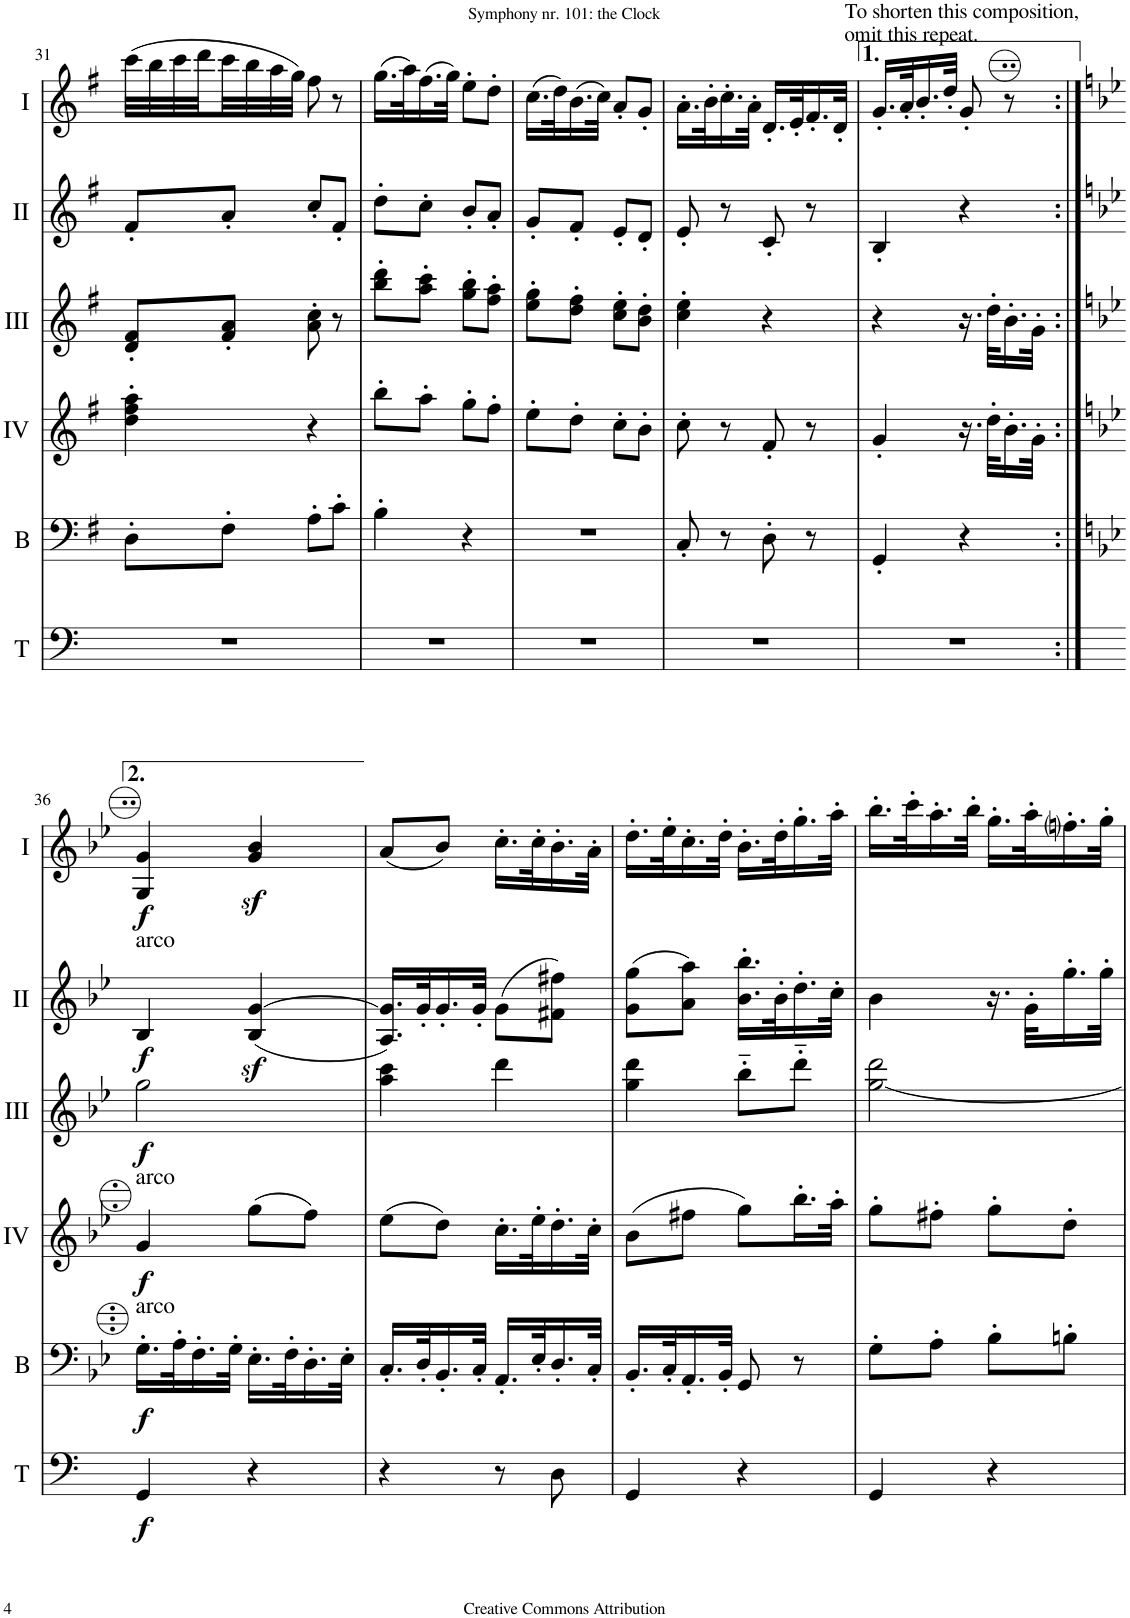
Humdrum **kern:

**kern	**dynam	**kern	**dynam	**kern	**dynam	**kern	**dynam	**kern	**dynam	**kern	**dynam
*part6	*part6	*part5	*part5	*part4	*part4	*part3	*part3	*part2	*part2	*part1	*part1
*staff6	*staff6	*staff5	*staff5	*staff4	*staff4	*staff3	*staff3	*staff2	*staff2	*staff1	*staff1
*I"Timpani (D, G)	*	*I"Bass	*	*I"Acc. 4	*	*I"Acc. 3	*	*I"Acc. 2	*	*I"Acc. 1	*
*I'T	*	*I'B	*	*	*	*	*	*	*	*	*
!!LO:PB:g=z
*clefF4	*	*clefF4	*	*clefG2	*	*clefG2	*	*clefG2	*	*clefG2	*
*	*	*Trd7c12	*	*Trd7c12	*	*Trd7c12	*	*	*	*	*
*k[]	*	*k[f#]	*	*k[f#]	*	*k[f#]	*	*k[f#]	*	*k[f#]	*
*M2/4	*	*M2/4	*	*M2/4	*	*M2/4	*	*M2/4	*	*M2/4	*
=31	=31	=31	=31	=31	=31	=31	=31	=31	=31	=31	=31
2r	.	8D'\L	.	4dd\' 4ff#\' 4aa\'	.	8d/' 8f#/'L	.	8f#'/L	.	(32ccc\LLL	.
.	.	.	.	.	.	.	.	.	.	32bb\	.
.	.	.	.	.	.	.	.	.	.	32ccc\	.
.	.	.	.	.	.	.	.	.	.	32ddd\	.
.	.	8F#'\J	.	.	.	8f#/' 8a/'J	.	8a'/J	.	32ccc\	.
.	.	.	.	.	.	.	.	.	.	32bb\	.
.	.	.	.	.	.	.	.	.	.	32aa\	.
.	.	.	.	.	.	.	.	.	.	32gg\JJJ)	.
.	.	8A'\L	.	4r	.	8a\' 8cc\'	.	8cc'/L	.	8ff#\	.
.	.	8c'\J	.	.	.	8r	.	8f#'/J	.	8r	.
=32	=32	=32	=32	=32	=32	=32	=32	=32	=32	=32	=32
2r	.	4B'\	.	8bb'\L	.	8bb\' 8ddd\'L	.	8dd'\L	.	(16.gg\LL	.
.	.	.	.	.	.	.	.	.	.	32aa\K)	.
.	.	.	.	8aa'\J	.	8aa\' 8ccc\'J	.	8cc'\J	.	(16.ff#\	.
.	.	.	.	.	.	.	.	.	.	32gg\JJk)	.
.	.	4r	.	8gg'\L	.	8gg\' 8bb\'L	.	8b'/L	.	8ee'\L	.
.	.	.	.	8ff#'\J	.	8ff#\' 8aa\'J	.	8a'/J	.	8dd'\J	.
=33	=33	=33	=33	=33	=33	=33	=33	=33	=33	=33	=33
2r	.	2r	.	8ee'\L	.	8ee\' 8gg\'L	.	8g'/L	.	(16.cc\LL	.
.	.	.	.	.	.	.	.	.	.	32dd\K)	.
.	.	.	.	8dd'\J	.	8dd\' 8ff#\'J	.	8f#'/J	.	(16.b\	.
.	.	.	.	.	.	.	.	.	.	32cc\JJk)	.
.	.	.	.	8cc'\L	.	8cc\' 8ee\'L	.	8e'/L	.	8a'/L	.
.	.	.	.	8b'\J	.	8b\' 8dd\'J	.	8d'/J	.	8g'/J	.
=34	=34	=34	=34	=34	=34	=34	=34	=34	=34	=34	=34
2r	.	8C'/	.	8cc'\	.	4cc\' 4ee\'	.	8e'/	.	16.a'\LL	.
.	.	.	.	.	.	.	.	.	.	32b'\K	.
.	.	8r	.	8r	.	.	.	8r	.	16.cc'\	.
.	.	.	.	.	.	.	.	.	.	32a'\JJk	.
.	.	8D'\	.	8f#'/	.	4r	.	8c'/	.	16.d'/LL	.
.	.	.	.	.	.	.	.	.	.	32e'/K	.
.	.	8r	.	8r	.	.	.	8r	.	16.f#'/	.
.	.	.	.	.	.	.	.	.	.	32d'/JJk	.
=35	=35	=35	=35	=35	=35	=35	=35	=35	=35	=35	=35
!	!	!	!	!	!	!	!	!	!	!LO:TX:a:t=To shorten this composition,	!
!	!	!	!	!	!	!	!	!	!	!LO:TX:a:t=omit this repeat.	!
2r	.	4GG'/	.	4g'/	.	4r	.	4B'/	.	16.g'/LL	.
.	.	.	.	.	.	.	.	.	.	32a'/K	.
.	.	.	.	.	.	.	.	.	.	16.b'/	.
.	.	.	.	.	.	.	.	.	.	32dd'/JJk	.
.	.	4r	.	16.r	.	16.r	.	4r	.	8g'/	.
.	.	.	.	32dd'\KLL	.	32dd'\KLL	.	.	.	.	.
.	.	.	.	16.b'\	.	16.b'\	.	.	.	8r	.
.	.	.	.	32g'\JJk	.	32g'\JJk	.	.	.	.	.
!!LO:LB:g=z
=36:|!	=36:|!	=36:|!	=36:|!	=36:|!	=36:|!	=36:|!	=36:|!	=36:|!	=36:|!	=36:|!	=36:|!
*k[]	*	*k[b-e-]	*	*k[b-e-]	*	*k[b-e-]	*	*k[b-e-]	*	*k[b-e-]	*
!	!	!	!	!	!	!	!	!LO:TX:a:t=arco	!	!	!
!	!	!	!	!LO:TX:a:t=arco	!	!	!	!	!	!	!
!	!	!LO:TX:a:t=arco	!	!	!	!	!	!	!	!	!
!	!LO:DY:b	!	!LO:DY:b	!	!LO:DY:b	!	!LO:DY:b	!	!LO:DY:b	!	!LO:DY:b
4GG/	f	16.G'\LL	f	4g/	f	2gg\	f	4B-/	f	4G/ 4g/	f
.	.	32A'\K	.	.	.	.	.	.	.	.	.
.	.	16.F'\	.	.	.	.	.	.	.	.	.
.	.	32G'\JJk	.	.	.	.	.	.	.	.	.
4r	.	16.E-'\LL	.	(8gg\L	.	.	.	(<4B-/z< [4g/z<	.	4g/z< 4b-/z<	.
.	.	32F'\K	.	.	.	.	.	.	.	.	.
.	.	16.D'\	.	8ff\J)	.	.	.	.	.	.	.
.	.	32E-'\JJk	.	.	.	.	.	.	.	.	.
=37	=37	=37	=37	=37	=37	=37	=37	=37	=37	=37	=37
4r	.	16.C'/LL	.	(8ee-\L	.	4aa\ 4ccc\	.	16.A/ 16.g/]LL)	.	(8a/L	.
.	.	32D'/K	.	.	.	.	.	32g'/K	.	.	.
.	.	16.BB-'/	.	8dd\J)	.	.	.	16.g'/	.	8b-/J)	.
.	.	32C'/JJk	.	.	.	.	.	32g'/JJk	.	.	.
8r	.	16.AA'/LL	.	16.cc'\LL	.	4ddd\	.	(8g\L	.	16.cc'\LL	.
.	.	32E-'/K	.	32ee-'\K	.	.	.	.	.	32cc'\K	.
8D\	.	16.D'/	.	16.dd'\	.	.	.	8f#X\ 8ff#X\J)	.	16.b-'\	.
.	.	32C'/JJk	.	32cc'\JJk	.	.	.	.	.	32a'\JJk	.
=38	=38	=38	=38	=38	=38	=38	=38	=38	=38	=38	=38
4GG/	.	16.BB-'/LL	.	(8b-\L	.	4gg\ 4ddd\	.	(8g\ 8gg\L	.	16.dd'\LL	.
.	.	32C'/K	.	.	.	.	.	.	.	32ee-'\K	.
.	.	16.AA'/	.	8ff#X\J	.	.	.	8a\ 8aa\J)	.	16.cc'\	.
.	.	32BB-'/JJk	.	.	.	.	.	.	.	32dd'\JJk	.
4r	.	8GG/	.	8gg\L)	.	8bb-'~\L	.	16.b-\' 16.bb-\'LL	.	16.b-'\LL	.
.	.	.	.	.	.	.	.	32b-'\K	.	32dd'\K	.
.	.	8r	.	16.bb-'\L	.	8ddd'~\J	.	16.dd'\	.	16.gg'\	.
.	.	.	.	32aa'\JJk	.	.	.	32cc'\JJk	.	32aa'\JJk	.
=39	=39	=39	=39	=39	=39	=39	=39	=39	=39	=39	=39
4GG/	.	8G'\L	.	8gg'\L	.	[2gg\ 2ddd\	.	4b-\	.	16.bb-'\LL	.
.	.	.	.	.	.	.	.	.	.	32ccc'\K	.
.	.	8A'\J	.	8ff#X'\J	.	.	.	.	.	16.aa'\	.
.	.	.	.	.	.	.	.	.	.	32bb-'\JJk	.
4r	.	8B-'\L	.	8gg'\L	.	.	.	16.r	.	16.gg'\LL	.
.	.	.	.	.	.	.	.	32g'\KLL	.	32aa'\K	.
.	.	8Bn'\J	.	8dd'\J	.	.	.	16.gg'\	.	16.ffni'\	.
.	.	.	.	.	.	.	.	32gg'\JJk	.	32gg'\JJk	.
=	=	=	=	=	=	=	=	=	=	=	=
*-	*-	*-	*-	*-	*-	*-	*-	*-	*-	*-	*-
